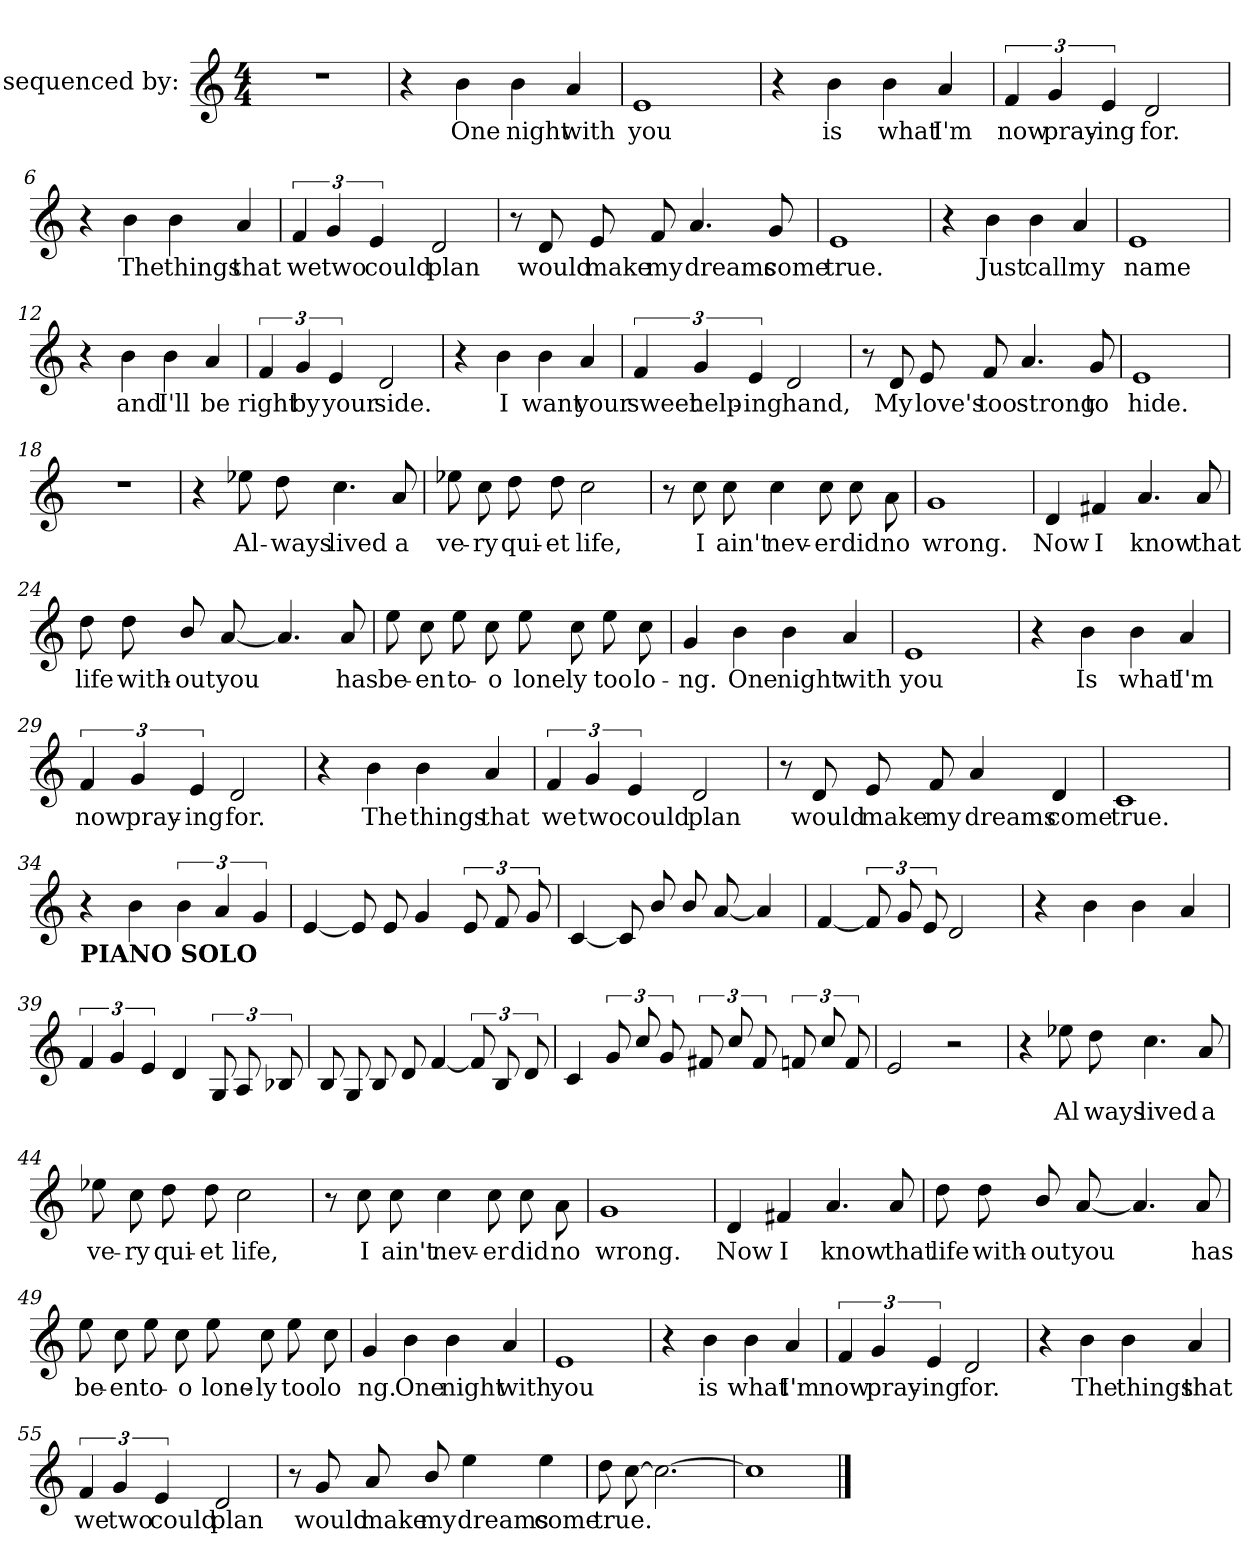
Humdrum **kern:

**kern	**text
*part1	*part1
*staff1	*staff1
*I"sequenced by:	*
*I'sequenced by:	*
*clefG2	*
*k[]	*
*M4/4	*
=1	=1
1r	.
=2	=2
4r	.
4b\	One
4b\	night
4a/	with
=3	=3
1e	you
=4	=4
4r	.
4b\	is
4b\	what
4a/	I'm
=5	=5
6f/	now
6g/	pray-
6e/	ing
2d/	for.
!!LO:LB:g=z
=6	=6
4r	.
4b\	The
4b\	things
4a/	that
=7	=7
6f/	we
6g/	two
6e/	could
2d/	plan
=8	=8
8r	.
8d/	would
8e/L	make
8f/	my
4.a/	dreams
8g/	come
=9	=9
1e	true.
!!LO:LB:g=z
=10	=10
4r	.
4b\	Just
4b\	call
4a/	my
=11	=11
1e	name
=12	=12
4r	.
4b\	and
4b\	I'll
4a/	be
=13	=13
6f/	right
6g/	by
6e/	your
2d/	side.
=14	=14
4r	.
4b\	I
4b\	want
4a/	your
!!LO:LB:g=z
=15	=15
6f/	sweet
6g/	help-
6e/	ing
2d/	hand,
=16	=16
8r	.
8d/	My
8e/L	love's
8f/	too
4.a/	strong
8g/	to
=17	=17
1e	hide.
=18	=18
1r	.
!!LO:LB:g=z
=19	=19
4r	.
8ee-X\L	Al-
8dd\	ways
4.cc\	lived
8a/	a
=20	=20
8ee-X\L	ve-
8cc\	ry
8dd\L	qui-
8dd\	et
2cc\	life,
=21	=21
8r	.
8cc\	I
8cc\	ain't
4cc\	nev-
8cc\	er
8cc\L	did
8a\	no
=22	=22
1g	wrong.
!!LO:LB:g=z
=23	=23
4d/	Now
4f#X/	I
4.a/	know
8a/	that
=24	=24
8dd\L	life
8dd\	with-
8b/L	out
[<8a/	you
4.a/]	.
8a/	has
=25	=25
8ee\L	be-
8cc\	en
8ee\L	to-
8cc\	o
8ee\L	lone
8cc\	ly
8ee\L	too
8cc\	lo-
=26	=26
4g/	ng.
4b\	One
4b\	night
4a/	with
!!LO:LB:g=z
=27	=27
1e	you
=28	=28
4r	.
4b\	Is
4b\	what
4a/	I'm
=29	=29
6f/	now
6g/	pray-
6e/	ing
2d/	for.
=30	=30
4r	.
4b\	The
4b\	things
4a/	that
!!LO:LB:g=z
=31	=31
6f/	we
6g/	two
6e/	could
2d/	plan
=32	=32
8r	.
8d/	would
8e/L	make
8f/	my
4a/	dreams
4d/	come
=33	=33
1c	true.
=34	=34
!LO:TX:b:B:t=PIANO SOLO	!
4r	.
4b\	.
6b\	.
6a/	.
6g/	.
!!LO:LB:g=z
=35	=35
[<4e/	.
8e/L]	.
8e/	.
4g/	.
12e/L	.
12f/	.
12g/	.
=36	=36
[<4c/	.
8c/L]	.
8b/	.
8b/L	.
[<8a/	.
4a/]	.
=37	=37
[<4f/	.
12f/L]	.
12g/	.
12e/	.
2d/	.
=38	=38
4r	.
4b\	.
4b\	.
4a/	.
!!LO:PB:g=z
=39	=39
6f/	.
6g/	.
6e/	.
4d/	.
12G/L	.
12A/	.
12B-X/	.
=40	=40
8B/L	.
8G/	.
8B/L	.
8d/	.
[<4f/	.
12f/L]	.
12B/	.
12d/	.
=41	=41
4c/	.
12g/L	.
12cc/	.
12g/	.
12f#X/L	.
12cc/	.
12f#/	.
12fn/L	.
12cc/	.
12f/	.
=42	=42
2e/	.
2r	.
!!LO:LB:g=z
=43	=43
4r	.
8ee-X\L	Al
8dd\	ways
4.cc\	lived
8a/	a
=44	=44
8ee-X\L	ve-
8cc\	ry
8dd\L	qui-
8dd\	et
2cc\	life,
=45	=45
8r	.
8cc\	I
8cc\	ain't
4cc\	nev-
8cc\	er
8cc\L	did
8a\	no
=46	=46
1g	wrong.
!!LO:LB:g=z
=47	=47
4d/	Now
4f#X/	I
4.a/	know
8a/	that
=48	=48
8dd\L	life
8dd\	with-
8b/L	out
[<8a/	you
4.a/]	.
8a/	has
=49	=49
8ee\L	be-
8cc\	en
8ee\L	to-
8cc\	o
8ee\L	lone-
8cc\	ly
8ee\L	too
8cc\	lo
=50	=50
4g/	ng.
4b\	One
4b\	night
4a/	with
!!LO:LB:g=z
=51	=51
1e	you
=52	=52
4r	.
4b\	is
4b\	what
4a/	I'm
=53	=53
6f/	now
6g/	pray-
6e/	ing
2d/	for.
=54	=54
4r	.
4b\	The
4b\	things
4a/	that
!!LO:LB:g=z
=55	=55
6f/	we
6g/	two
6e/	could
2d/	plan
=56	=56
8r	.
8g/	would
8a/L	make
8b/	my
4ee\	dreams
4ee\	come
=57	=57
8dd\L	true.
[>8cc\	.
2.cc\_>	.
=58	=58
1cc]	.
==	==
*-	*-
